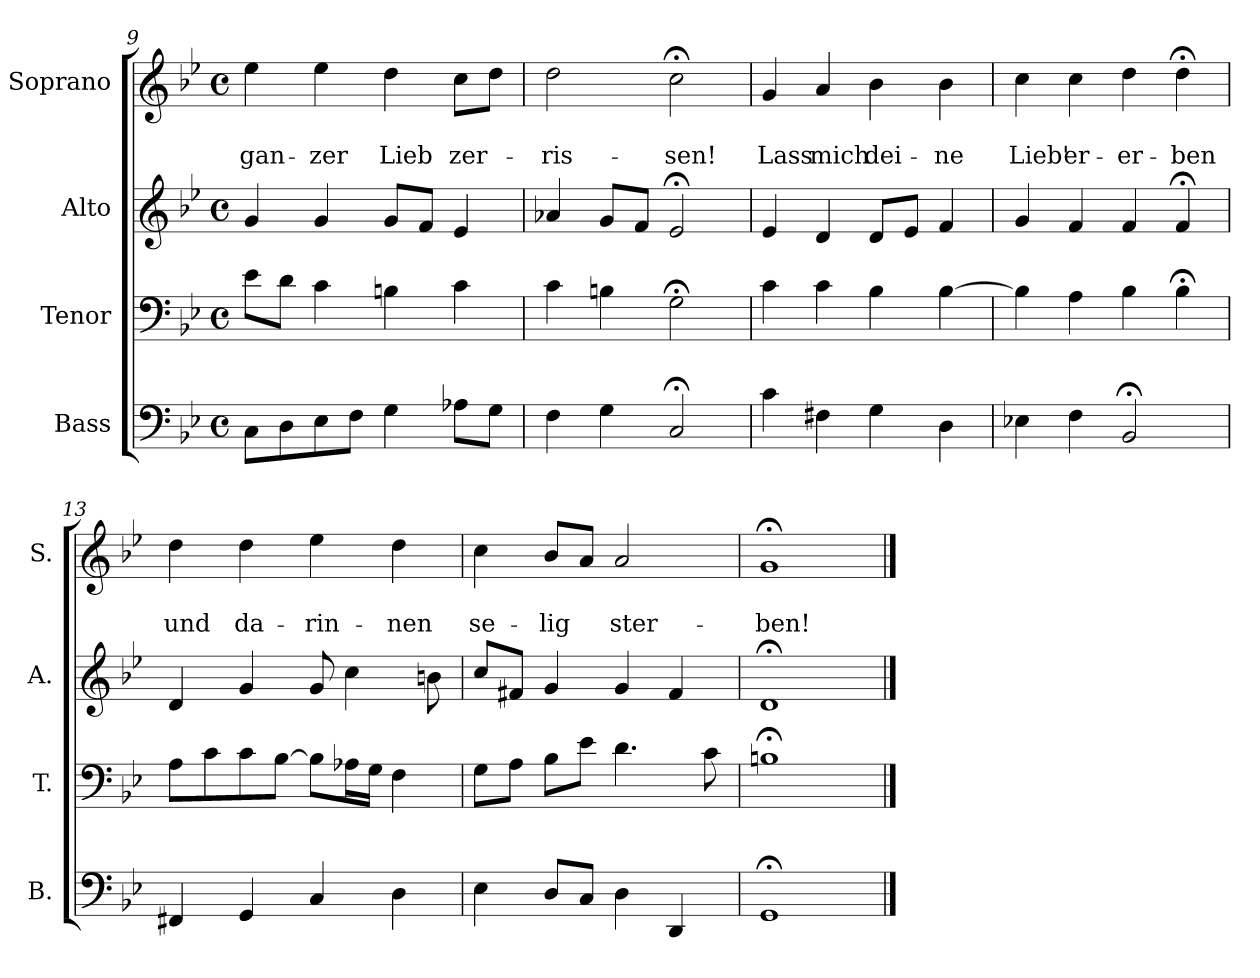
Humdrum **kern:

**kern	**kern	**kern	**kern	**text	**text
*part4	*part3	*part2	*part1	*part1	*part1
*staff4	*staff3	*staff2	*staff1	*staff1	*staff1
*I"Bass	*I"Tenor	*I"Alto	*I"Soprano	*	*
*I'B.	*I'T.	*I'A.	*I'S.	*	*
*clefF4	*clefF4	*clefG2	*clefG2	*	*
*k[b-e-]	*k[b-e-]	*k[b-e-]	*k[b-e-]	*	*
*B-:	*B-:	*B-:	*g:	*	*
*M4/4	*M4/4	*M4/4	*M4/4	*	*
*met(c)	*met(c)	*met(c)	*met(c)	*	*
=9	=9	=9	=9	=9	=9
8C\L	8e-\L	4g/	4ee-\	.	gan-
8D\	8d\J	.	.	.	.
8E-\	4c\	4g/	4ee-\	.	-zer
8F\J	.	.	.	.	.
4G\	4Bn\	8g/L	4dd\	.	Lieb
.	.	8f/J	.	.	.
8A-X\L	4c\	4e-/	8cc\L	.	zer-
8G\J	.	.	8dd\J	.	.
=10	=10	=10	=10	=10	=10
4F\	4c\	4a-X/	2dd\	.	-ris-
4G\	4Bn\	8g/L	.	.	.
.	.	8f/J	.	.	.
2C;</	2G;<\	2e-;</	2cc;<\	.	-sen!
!!LO:PB:g=z
=11	=11	=11	=11	=11	=11
4c\	4c\	4e-/	4g/	.	Lass
4F#X\	4c\	4d/	4a/	.	mich
4G\	4B-\	8d/L	4b-\	.	dei-
.	.	8e-/J	.	.	.
4D\	[4B-\	4f/	4b-\	.	-ne
=12	=12	=12	=12	=12	=12
4E-X\	4B-\]	4g/	4cc\	.	Lieb'
4F\	4A\	4f/	4cc\	.	er-
2BB-;</	4B-\	4f/	4dd\	.	-er-
.	4B-;<\	4f;</	4dd;<\	.	-ben
=13	=13	=13	=13	=13	=13
4FF#X/	8A\L	4d/	4dd\	.	und
.	8c\	.	.	.	.
4GG/	8c\	4g/	4dd\	.	da-
.	[8B-\J	.	.	.	.
4C/	8B-\L]	8g/	4ee-\	.	-rin-
.	16A-X\L	4cc\	.	.	.
.	16G\JJ	.	.	.	.
4D\	4F\	.	4dd\	.	-nen
.	.	8bn\	.	.	.
=14	=14	=14	=14	=14	=14
4E-\	8G\L	8cc/L	4cc\	.	se-
.	8A\J	8f#X/J	.	.	.
8D/L	8B-\L	4g/	8b-/L	.	-lig
8C/J	8e-\J	.	8a/J	.	.
4D\	4.d\	4g/	2a/	.	ster-
4DD/	.	4f#/	.	.	.
.	8c\	.	.	.	.
=15	=15	=15	=15	=15	=15
1GG;<	1Bn;<	1d;<	1g;<	.	-ben!
==	==	==	==	==	==
*-	*-	*-	*-	*-	*-
